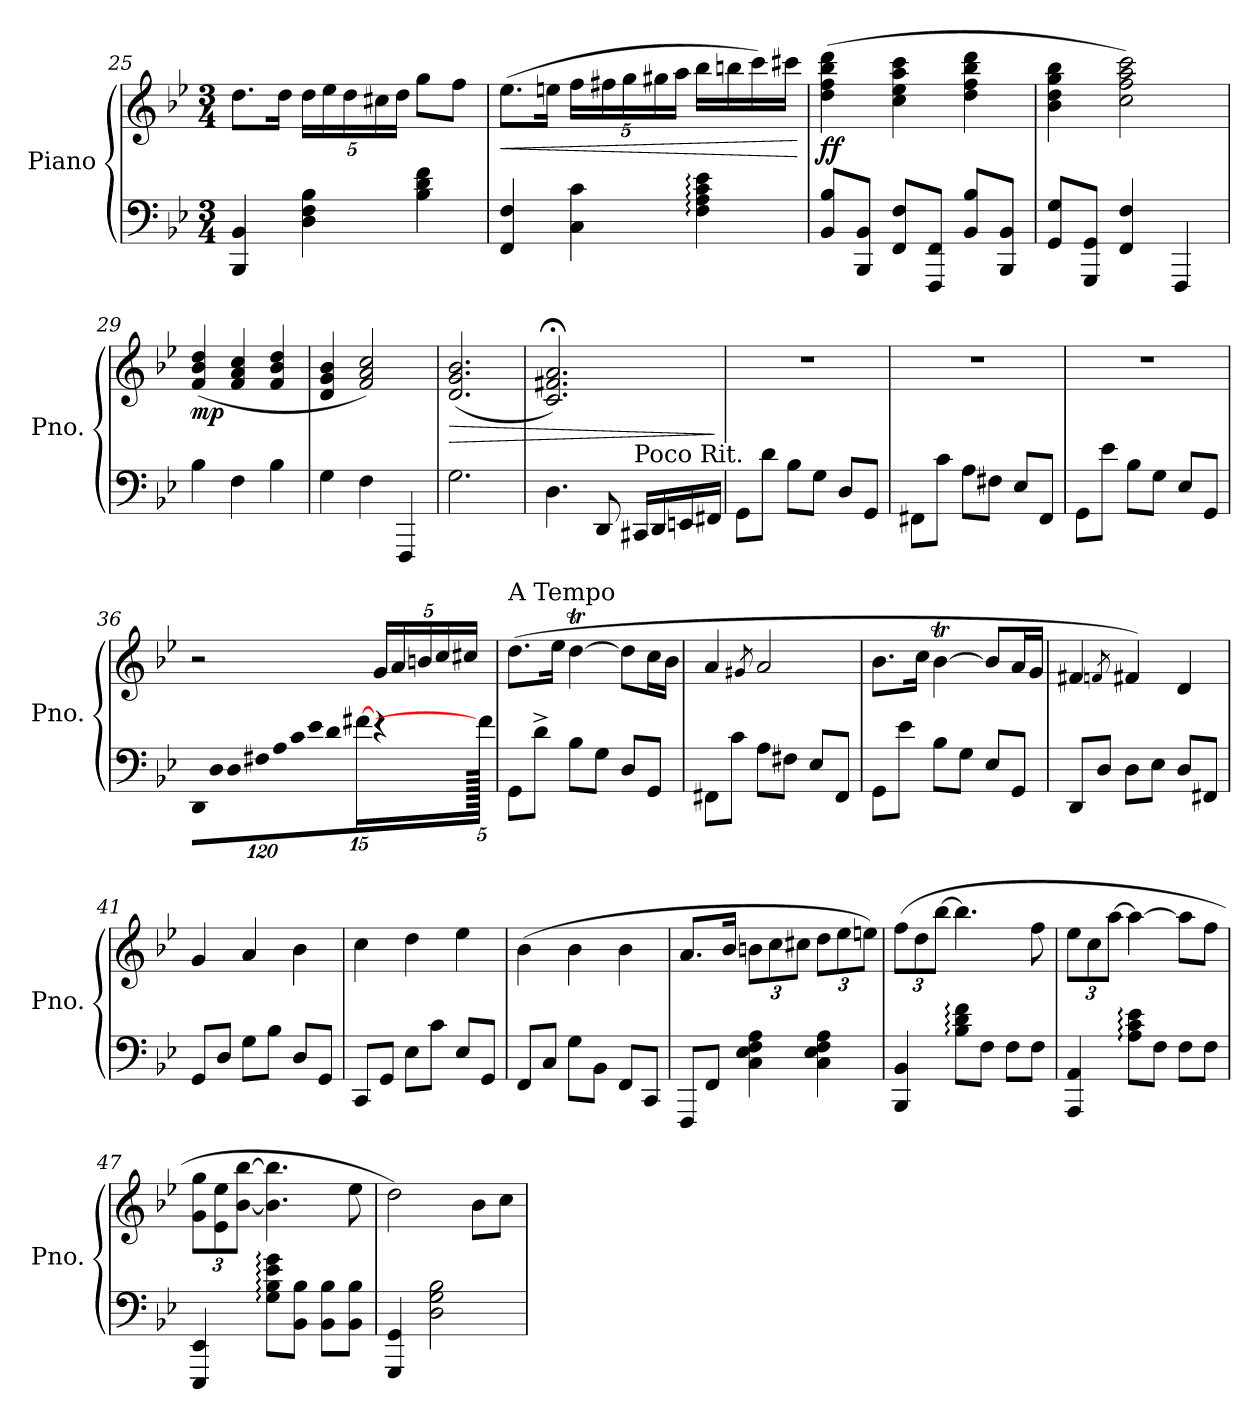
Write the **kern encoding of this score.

**kern	**kern	**dynam
*part1	*part1	*part1
*staff2	*staff1	*staff1/2
*I"Piano	*	*
*I'Pno.	*	*
!!LO:LB:g=z
*clefF4	*clefG2	*
*k[b-e-]	*k[b-e-]	*
*M3/4	*M3/4	*
=25	=25	=25
4BBB-/ 4BB-/	8.dd\L	.
.	16dd\Jk	.
*	*Xbrackettup	*
4D\ 4F\ 4B-\	20dd\LL	.
.	20ee-\	.
.	20dd\	.
.	20cc#X\	.
.	20dd\JJ	.
4B-\ 4d\ 4f\	8gg\L	.
.	8ff\J	.
=26	=26	=26
!	!	!LO:HP:b
4FF/ 4F/	(8.ee-\L	<
.	16een\Jk	.
4C\ 4c\	20ff\LL	.
.	20ff#X\	.
.	20gg\	.
.	20gg#X\	.
.	20aa\JJ	.
4F\: 4A\: 4c\: 4e-\:	16bb-\LL	.
.	16bbn\	.
.	16ccc\)	.
.	16ccc#X\JJ	.
.	.	[
=27	=27	=27
!	!	!LO:DY:b
8BB-/ 8B-/L	(4dd\ 4ff\ 4bb-\ 4ddd\	ff
8BBB-/ 8BB-/J	.	.
8FF/ 8F/L	4cc\ 4ee-\ 4aa\ 4ccc\	.
8FFF/ 8FF/J	.	.
8BB-/ 8B-/L	4dd\ 4ff\ 4bb-\ 4ddd\	.
8BBB-/ 8BB-/J	.	.
=28	=28	=28
8GG/ 8G/L	4b-\ 4dd\ 4gg\ 4bb-\	.
8GGG/ 8GG/J	.	.
4FF/ 4F/	2cc\ 2ff\ 2aa\ 2ccc\)	.
4FFF/	.	.
=29	=29	=29
!	!	!LO:DY:b
4B-\	(4f/ 4b-/ 4dd/	mp
4F\	4f/ 4a/ 4cc/	.
4B-\	4f/ 4b-/ 4dd/	.
=30	=30	=30
4G\	4d/ 4g/ 4b-/	.
4F\	2f/ 2a/ 2cc/)	.
4FFF/	.	.
=31	=31	=31
!	!	!LO:HP:b
2.G\	(2.d/ 2.g/ 2.b-/	>
!!LO:PB:g=z
=32	=32	=32
4.D\	2.c/;< 2.f#X/;< 2.a/;<)	.
8DD/	.	.
!LO:TX:a:t=Poco Rit.	!	!
16CC#X/LL	.	.
16DD/	.	.
16EEn/	.	.
16FF#X/JJ	.	.
.	.	]
=33	=33	=33
8GG\L	2.r	.
8d\J	.	.
8B-\L	.	.
8G\J	.	.
8D/L	.	.
8GG/J	.	.
=34	=34	=34
8FF#X\L	2.r	.
8c\J	.	.
8A\L	.	.
8F#X\J	.	.
8E-/L	.	.
8FF#/J	.	.
=35	=35	=35
8GG\L	2.r	.
8e-\J	.	.
8B-\L	.	.
8G\J	.	.
8E-/L	.	.
8GG/J	.	.
=36	=36	=36
*Xbrackettup	*	*
!LO:N:vis=16	!	!
1920%107DD\LL	2r	.
!LO:N:vis=16	!	!
1920%107D\	.	.
!LO:N:vis=16	!	!
1920%107D\	.	.
!LO:N:vis=16	!	!
1920%107F#X\	.	.
!LO:N:vis=16	!	!
1920%107A\	.	.
!LO:N:vis=16	!	!
1920%107c\	.	.
!LO:N:vis=16	!	!
1920%107e-\	.	.
!LO:N:vis=16	!	!
1920%107d\	.	.
[240%13f#X\JJ	.	.
4r	20g/LL	.
.	20a/	.
.	20bn/	.
.	20cc/	.
.	20cc#X/JJ	.
640f#\JJ]	640ryy	.
=37	=37	=37
!	!LO:TX:a:t=A Tempo	!
8GG\L	(8.dd\L	.
8d^\J	.	.
.	16ee-\Jk	.
8B-\L	[4ddt\	.
8G\J	.	.
8D/L	8dd\L]	.
8GG/J	16cc\L	.
.	16b-\JJ	.
!!LO:LB:g=z
=38	=38	=38
8FF#X\L	4a/	.
8c\J	.	.
.	8qg#X/	.
8A\L	2a/	.
8F#X\J	.	.
8E-/L	.	.
8FF#/J	.	.
=39	=39	=39
8GG\L	8.b-\L	.
8e-\J	.	.
.	16cc\Jk	.
8B-\L	[4b-T\	.
8G\J	.	.
8E-/L	8b-/L]	.
8GG/J	16a/L	.
.	16g/JJ	.
=40	=40	=40
8DD/L	4f#X/	.
8D/J	.	.
.	8qfn/	.
8D\L	4f#X/)	.
8E-\J	.	.
8D/L	4d/	.
8FF#X/J	.	.
=41	=41	=41
8GG/L	4g/	.
8D/J	.	.
8G\L	4a/	.
8B-\J	.	.
8D/L	4b-\	.
8GG/J	.	.
=42	=42	=42
8CC/L	4cc\	.
8GG/J	.	.
8E-\L	4dd\	.
8c\J	.	.
8E-/L	4ee-\	.
8GG/J	.	.
=43	=43	=43
8FF/L	(4b-\	.
8C/J	.	.
8G\L	4b-\	.
8BB-\J	.	.
8FF/L	4b-\	.
8CC/J	.	.
=44	=44	=44
8FFF/L	8.a/L	.
8FF/J	.	.
.	16b-/Jk	.
4C\ 4E-\ 4F\ 4A\	12bn\L	.
.	12cc\	.
.	12cc#X\J	.
4C\ 4E-\ 4F\ 4A\	12dd\L	.
.	12ee-\	.
.	12een\J)	.
!!LO:LB:g=z
=45	=45	=45
4BBB-/ 4BB-/	(12ff\L	.
.	12dd\	.
.	[12bb-\J	.
8B-\: 8d\: 8f\:L	4.bb-\]	.
8F\J	.	.
8F\L	.	.
8F\J	8ff\	.
=46	=46	=46
4AAA/ 4AA/	12ee-\L	.
.	12cc\	.
.	[12aa\J	.
8A\: 8c\: 8e-\:L	4aa\_	.
8F\J	.	.
8F\L	8aa\L]	.
8F\J	8ff\J	.
=47	=47	=47
4EEE-/ 4EE-/	12g\ 12gg\L	.
.	12e-\ 12ee-\	.
.	[12b-\ [12bb-\J	.
8G\: 8B-\: 8e-\: 8g\:L	4.b-\] 4.bb-\]	.
8BB-\ 8B-\J	.	.
8BB-\ 8B-\L	.	.
8BB-\ 8B-\J	8ee-\	.
=48	=48	=48
4GGG/ 4GG/	2dd\)	.
2D\ 2G\ 2B-\	.	.
.	8b-\L	.
.	8cc\J	.
=	=	=
*-	*-	*-
